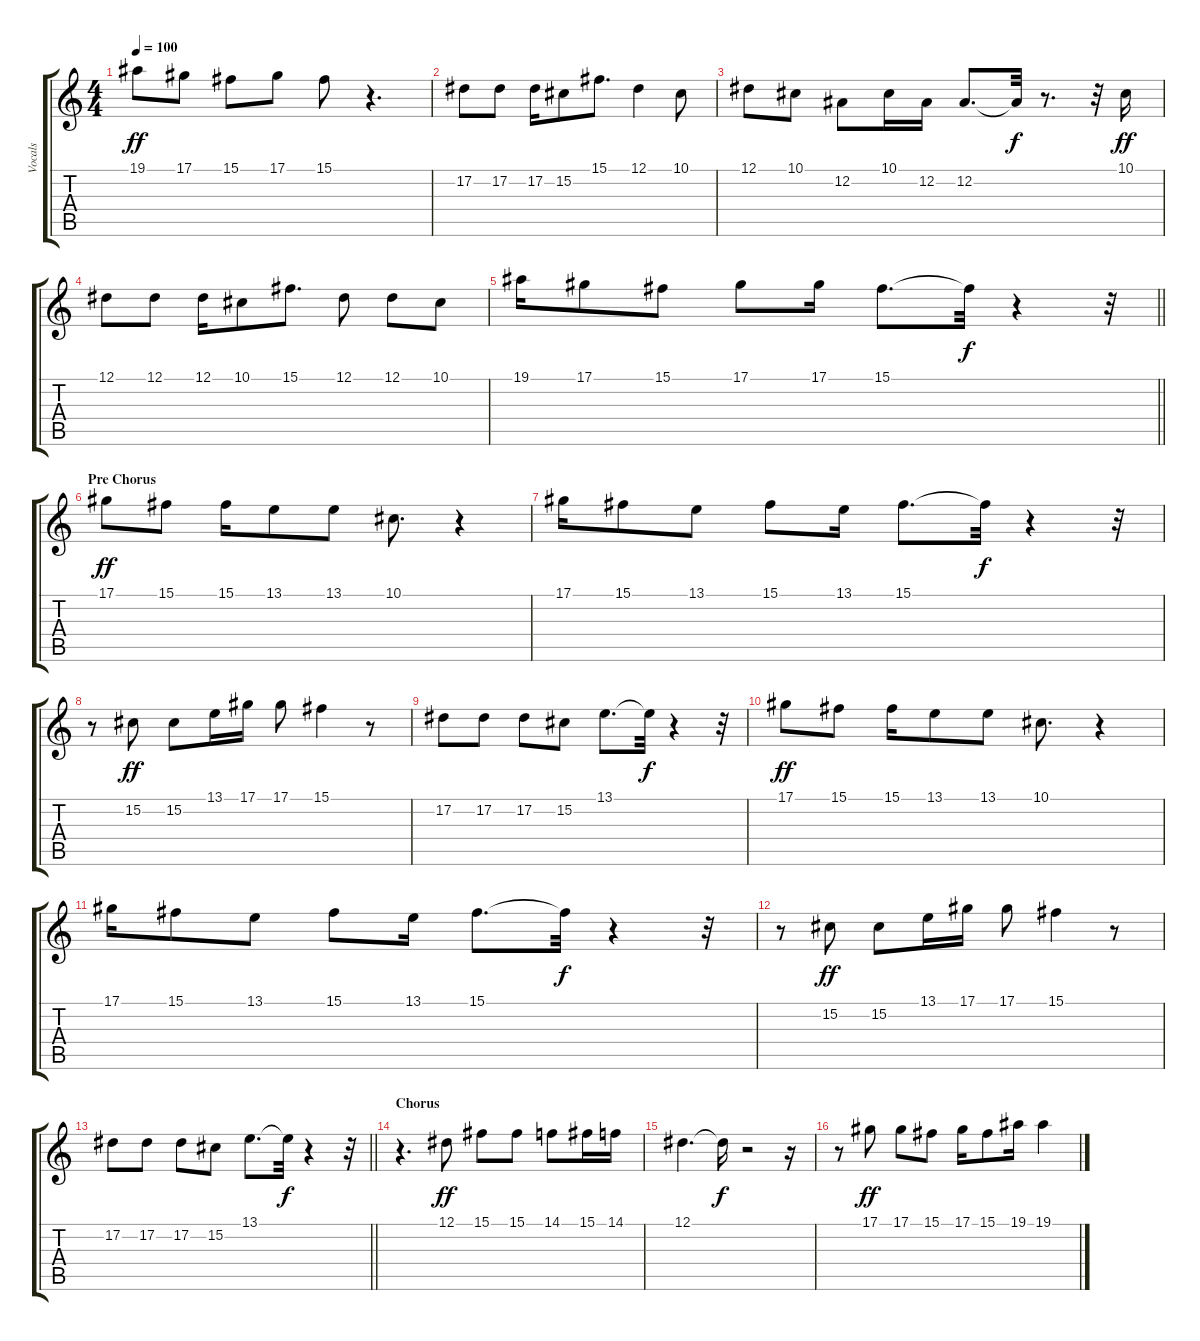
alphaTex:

\track ("Vocals" "Vocals") {instrument voiceoohs}
\staff {score tabs}
\tuning (Eb4 Bb3 Gb3 Db3 Ab2 Eb2) {hide}
\ts (4 4)
\tempo 100
\clef g2
\ks c
19.1.8{dy ff} 17.1.8 15.1.8 17.1.8 15.1.8 r.4{d} |
17.2.8 17.2.8 17.2.16 15.2.8 15.1.8{d} 12.1.4 10.1.8 |
12.1.8 10.1.8 12.2.8 10.1.16 12.2.16 12.2.8{d} 12.2{t}.32{dy f} r.8{d} r.32 10.1.16{dy ff} |
12.1.8 12.1.8 12.1.16 10.1.8 15.1.8{d} 12.1.8 12.1.8 10.1.8 |
\barLineRight lightlight
19.1.16 17.1.8 15.1.8 17.1.8 17.1.16 15.1.8{d} 15.1{t}.32{dy f} r.4 r.32 |
\section ("" "Pre Chorus")
17.1.8{dy ff} 15.1.8 15.1.16 13.1.8 13.1.8 10.1.8{d} r.4 |
17.1.16 15.1.8 13.1.8 15.1.8 13.1.16 15.1.8{d} 15.1{t}.32{dy f} r.4 r.32 |
r.8 15.2.8{dy ff} 15.2.8 13.1.16 17.1.16 17.1.8 15.1.4 r.8 |
17.2.8 17.2.8 17.2.8 15.2.8 13.1.8{d} 13.1{t}.32{dy f} r.4 r.32 |
17.1.8{dy ff} 15.1.8 15.1.16 13.1.8 13.1.8 10.1.8{d} r.4 |
17.1.16 15.1.8 13.1.8 15.1.8 13.1.16 15.1.8{d} 15.1{t}.32{dy f} r.4 r.32 |
r.8 15.2.8{dy ff} 15.2.8 13.1.16 17.1.16 17.1.8 15.1.4 r.8 |
\barLineRight lightlight
17.2.8 17.2.8 17.2.8 15.2.8 13.1.8{d} 13.1{t}.32{dy f} r.4 r.32 |
\section ("" "Chorus")
r.4{d} 12.1.8{dy ff} 15.1.8 15.1.8 14.1.8 15.1.16 14.1.16 |
12.1.4{d} 12.1{t}.16{dy f} r.2 r.16 |
r.8 17.1.8{dy ff} 17.1.8 15.1.8 17.1.16 15.1.8 19.1.16 19.1.4
